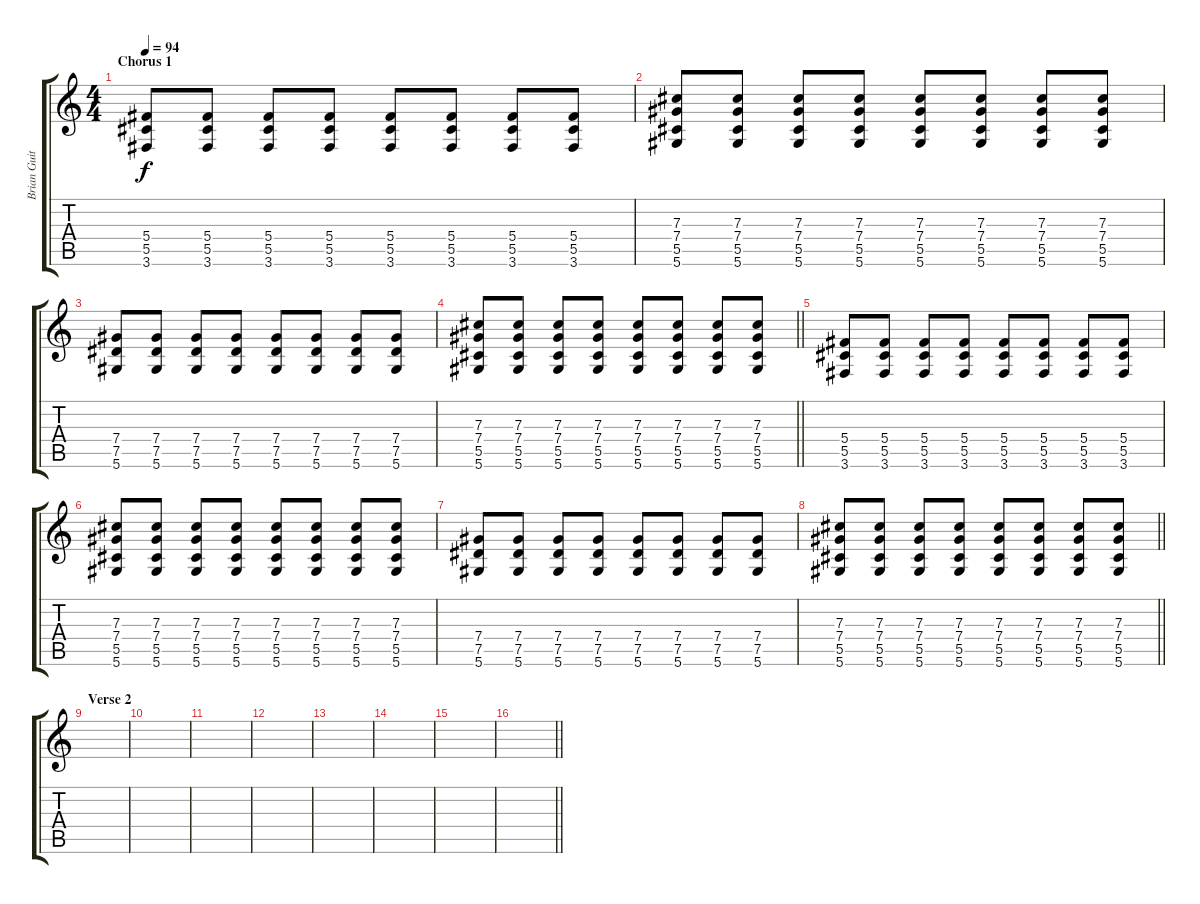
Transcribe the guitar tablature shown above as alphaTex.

\track ("Brian Guitar" "Brian Guit") {instrument overdrivenguitar}
\staff {score tabs}
\tuning (Eb4 Bb3 Gb3 Db3 Ab2 Eb2) {hide}
\ts (4 4)
\section ("" "Chorus 1")
\tempo 94
\clef g2
\ks c
(5.4 5.5 3.6).8{dy f} (5.4 5.5 3.6).8 (5.4 5.5 3.6).8 (5.4 5.5 3.6).8 (5.4 5.5 3.6).8 (5.4 5.5 3.6).8 (5.4 5.5 3.6).8 (5.4 5.5 3.6).8 |
(7.3 7.4 5.5 5.6).8 (7.3 7.4 5.5 5.6).8 (7.3 7.4 5.5 5.6).8 (7.3 7.4 5.5 5.6).8 (7.3 7.4 5.5 5.6).8 (7.3 7.4 5.5 5.6).8 (7.3 7.4 5.5 5.6).8 (7.3 7.4 5.5 5.6).8 |
(7.4 7.5 5.6).8 (7.4 7.5 5.6).8 (7.4 7.5 5.6).8 (7.4 7.5 5.6).8 (7.4 7.5 5.6).8 (7.4 7.5 5.6).8 (7.4 7.5 5.6).8 (7.4 7.5 5.6).8 |
\barLineRight lightlight
(7.3 7.4 5.5 5.6).8 (7.3 7.4 5.5 5.6).8 (7.3 7.4 5.5 5.6).8 (7.3 7.4 5.5 5.6).8 (7.3 7.4 5.5 5.6).8 (7.3 7.4 5.5 5.6).8 (7.3 7.4 5.5 5.6).8 (7.3 7.4 5.5 5.6).8 |
(5.4 5.5 3.6).8 (5.4 5.5 3.6).8 (5.4 5.5 3.6).8 (5.4 5.5 3.6).8 (5.4 5.5 3.6).8 (5.4 5.5 3.6).8 (5.4 5.5 3.6).8 (5.4 5.5 3.6).8 |
(7.3 7.4 5.5 5.6).8 (7.3 7.4 5.5 5.6).8 (7.3 7.4 5.5 5.6).8 (7.3 7.4 5.5 5.6).8 (7.3 7.4 5.5 5.6).8 (7.3 7.4 5.5 5.6).8 (7.3 7.4 5.5 5.6).8 (7.3 7.4 5.5 5.6).8 |
(7.4 7.5 5.6).8 (7.4 7.5 5.6).8 (7.4 7.5 5.6).8 (7.4 7.5 5.6).8 (7.4 7.5 5.6).8 (7.4 7.5 5.6).8 (7.4 7.5 5.6).8 (7.4 7.5 5.6).8 |
\barLineRight lightlight
(7.3 7.4 5.5 5.6).8 (7.3 7.4 5.5 5.6).8 (7.3 7.4 5.5 5.6).8 (7.3 7.4 5.5 5.6).8 (7.3 7.4 5.5 5.6).8 (7.3 7.4 5.5 5.6).8 (7.3 7.4 5.5 5.6).8 (7.3 7.4 5.5 5.6).8 |
\section ("" "Verse 2")
|
|
|
|
|
|
|
\barLineRight lightlight
